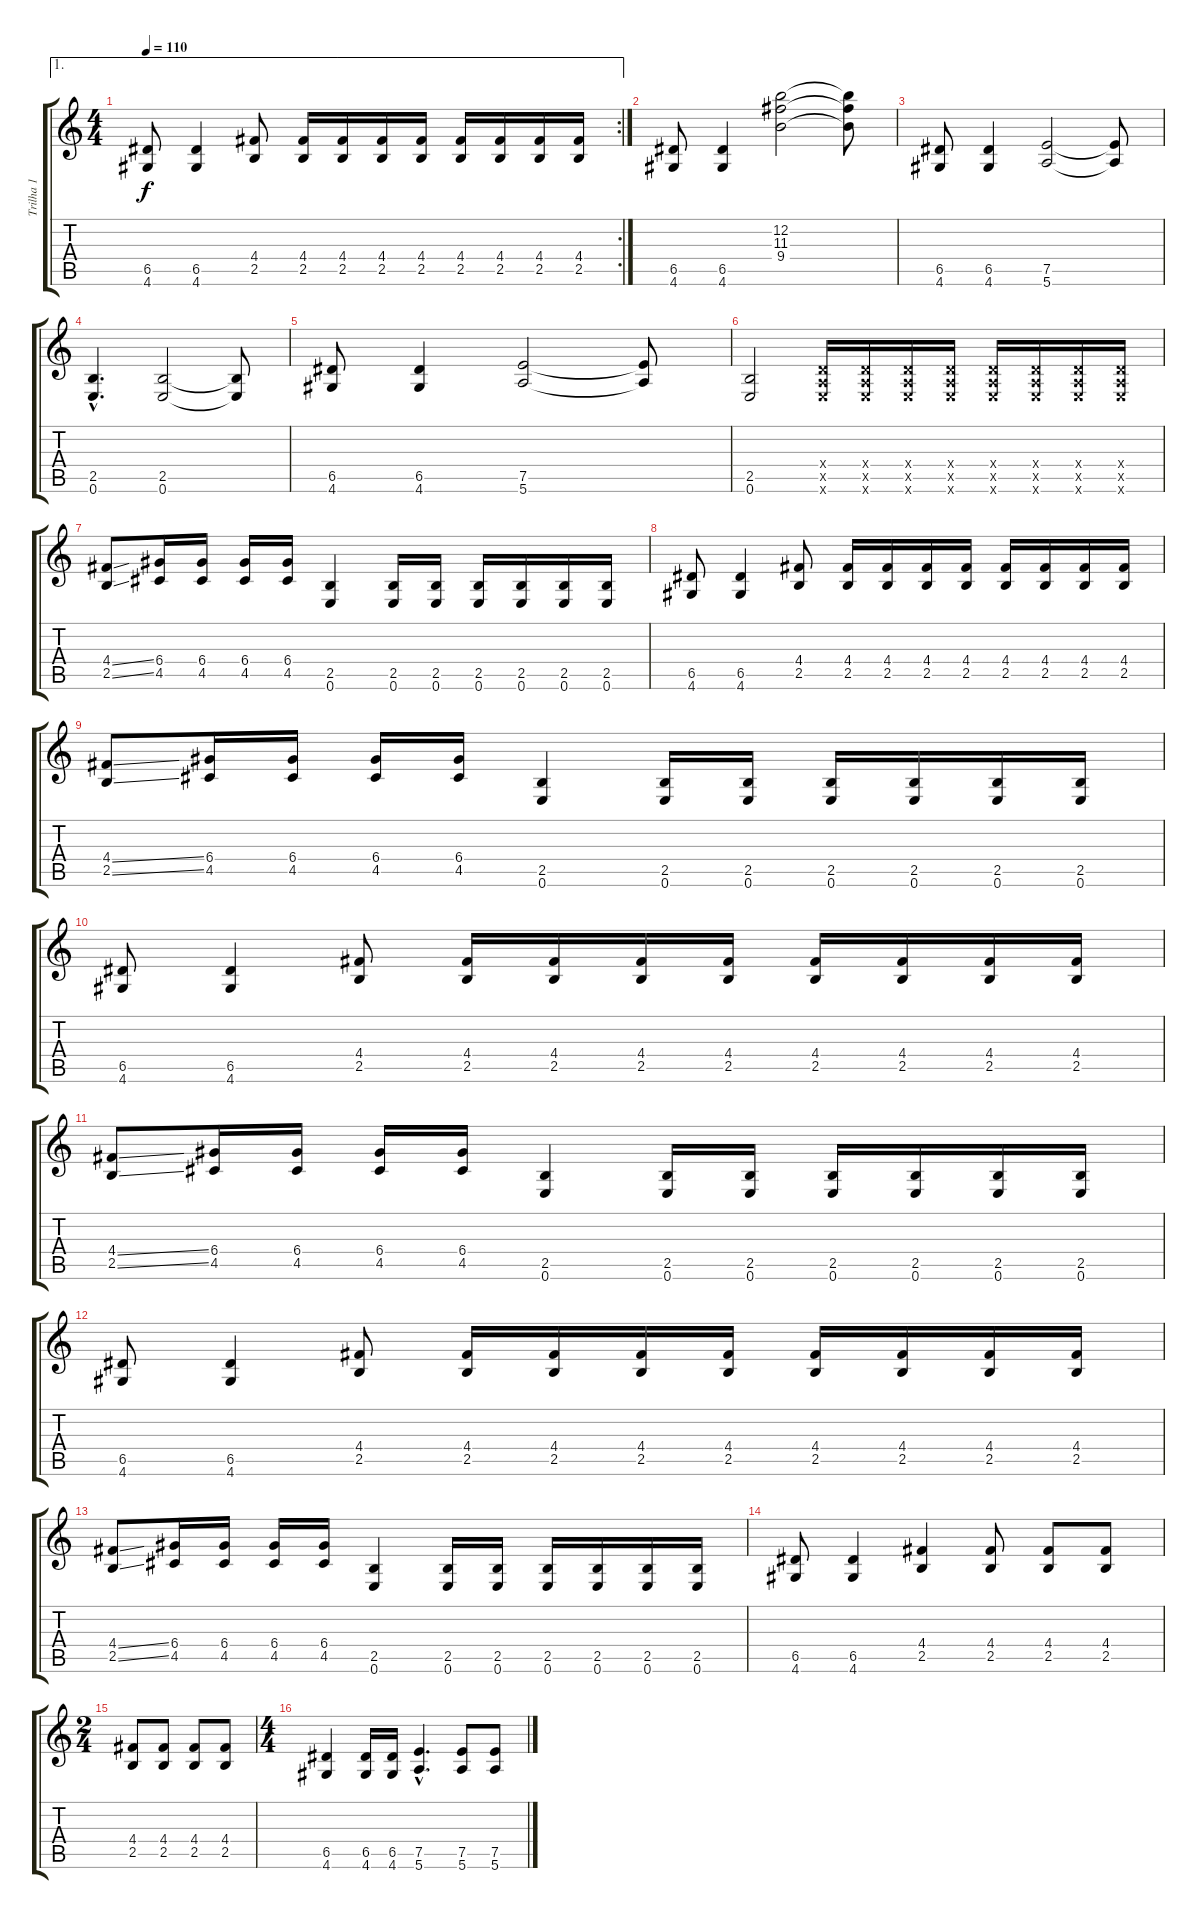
\track ("Trilha 1" "Trilha 1") {instrument distortionguitar}
\staff {score tabs}
\tuning (E4 B3 G3 D3 A2 E2) {hide}
\ae 1
\rc 2
\ts (4 4)
\tempo 110
\clef g2
\ks c
(6.5 4.6).8{dy f} (6.5 4.6).4 (4.4 2.5).8 (4.4 2.5).16 (4.4 2.5).16 (4.4 2.5).16 (4.4 2.5).16 (4.4 2.5).16 (4.4 2.5).16 (4.4 2.5).16 (4.4 2.5).16 |
(6.5 4.6).8 (6.5 4.6).4 (12.2 11.3 9.4).2 (12.2{t} 11.3{t} 9.4{t}).8 |
(6.5 4.6).8 (6.5 4.6).4 (7.5 5.6).2 (7.5{t} 5.6{t}).8 |
(2.5{hac} 0.6{hac}).4{d} (2.5 0.6).2 (2.5{t} 0.6{t}).8 |
(6.5 4.6).8 (6.5 4.6).4 (7.5 5.6).2 (7.5{t} 5.6{t}).8 |
(2.5 0.6).2 (0.4{x} 0.5{x} 0.6{x}).16 (0.4{x} 0.5{x} 0.6{x}).16 (0.4{x} 0.5{x} 0.6{x}).16 (0.4{x} 0.5{x} 0.6{x}).16 (0.4{x} 0.5{x} 0.6{x}).16 (0.4{x} 0.5{x} 0.6{x}).16 (0.4{x} 0.5{x} 0.6{x}).16 (0.4{x} 0.5{x} 0.6{x}).16 |
(4.4{ss} 2.5{ss}).8 (6.4 4.5).16 (6.4 4.5).16 (6.4 4.5).16 (6.4 4.5).16 (2.5 0.6).4 (2.5 0.6).16 (2.5 0.6).16 (2.5 0.6).16 (2.5 0.6).16 (2.5 0.6).16 (2.5 0.6).16 |
(6.5 4.6).8 (6.5 4.6).4 (4.4 2.5).8 (4.4 2.5).16 (4.4 2.5).16 (4.4 2.5).16 (4.4 2.5).16 (4.4 2.5).16 (4.4 2.5).16 (4.4 2.5).16 (4.4 2.5).16 |
(4.4{ss} 2.5{ss}).8 (6.4 4.5).16 (6.4 4.5).16 (6.4 4.5).16 (6.4 4.5).16 (2.5 0.6).4 (2.5 0.6).16 (2.5 0.6).16 (2.5 0.6).16 (2.5 0.6).16 (2.5 0.6).16 (2.5 0.6).16 |
(6.5 4.6).8 (6.5 4.6).4 (4.4 2.5).8 (4.4 2.5).16 (4.4 2.5).16 (4.4 2.5).16 (4.4 2.5).16 (4.4 2.5).16 (4.4 2.5).16 (4.4 2.5).16 (4.4 2.5).16 |
(4.4{ss} 2.5{ss}).8 (6.4 4.5).16 (6.4 4.5).16 (6.4 4.5).16 (6.4 4.5).16 (2.5 0.6).4 (2.5 0.6).16 (2.5 0.6).16 (2.5 0.6).16 (2.5 0.6).16 (2.5 0.6).16 (2.5 0.6).16 |
(6.5 4.6).8 (6.5 4.6).4 (4.4 2.5).8 (4.4 2.5).16 (4.4 2.5).16 (4.4 2.5).16 (4.4 2.5).16 (4.4 2.5).16 (4.4 2.5).16 (4.4 2.5).16 (4.4 2.5).16 |
(4.4{ss} 2.5{ss}).8 (6.4 4.5).16 (6.4 4.5).16 (6.4 4.5).16 (6.4 4.5).16 (2.5 0.6).4 (2.5 0.6).16 (2.5 0.6).16 (2.5 0.6).16 (2.5 0.6).16 (2.5 0.6).16 (2.5 0.6).16 |
(6.5 4.6).8 (6.5 4.6).4 (4.4 2.5).4 (4.4 2.5).8 (4.4 2.5).8 (4.4 2.5).8 |
\ts (2 4)
(4.4 2.5).8 (4.4 2.5).8 (4.4 2.5).8 (4.4 2.5).8 |
\ts (4 4)
(6.5 4.6).4 (6.5 4.6).16 (6.5 4.6).16 (7.5{hac} 5.6{hac}).4{d} (7.5 5.6).8 (7.5 5.6).8
